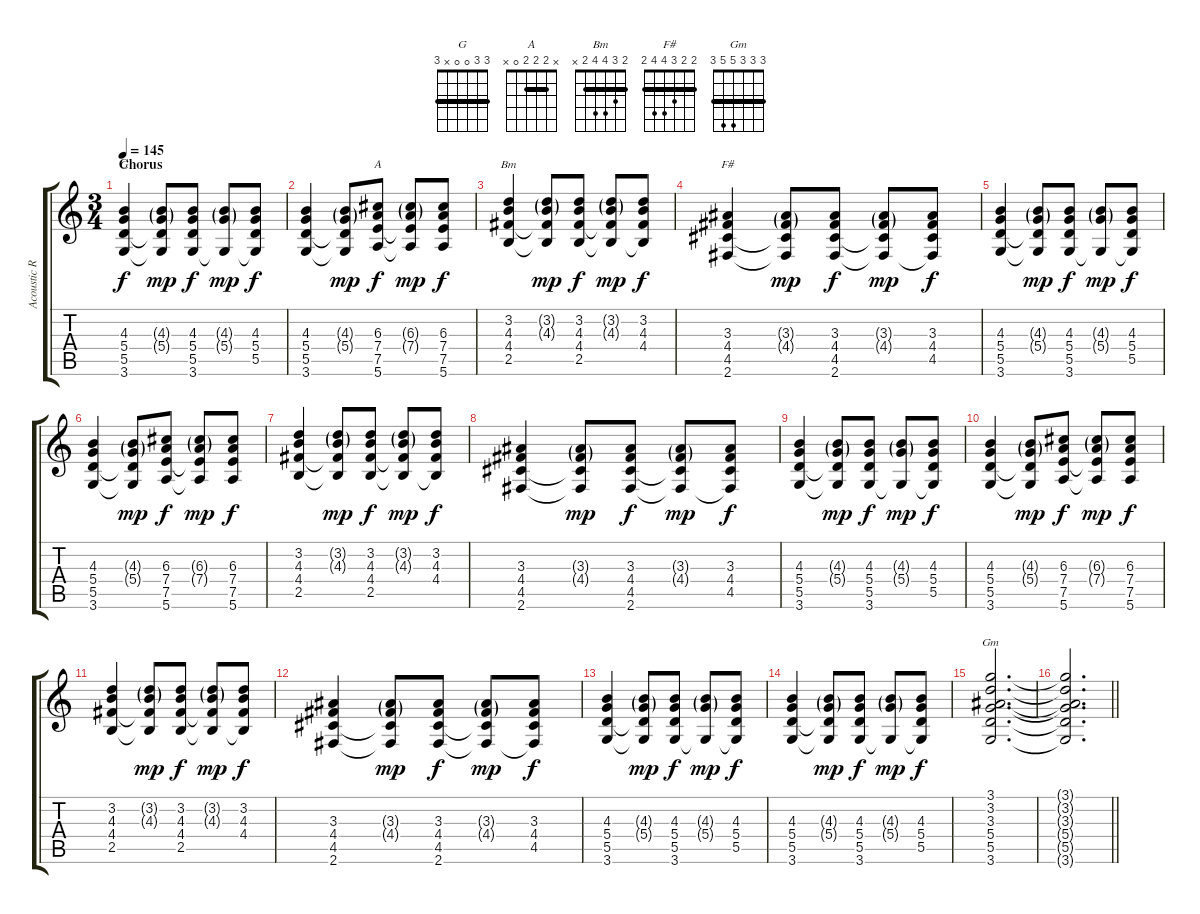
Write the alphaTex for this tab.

\track ("Acoustic R" "Acoustic R") {instrument acousticguitarsteel}
\staff {score tabs}
\tuning (E4 B3 G3 D3 A2 E2) {hide}
\chord ("G" 3 3 0 0 x 3) {barre 3}
\chord ("A" x 2 2 2 0 x) {barre 2}
\chord ("Bm" 2 3 4 4 2 x) {barre 2}
\chord ("F#" 2 2 3 4 4 2) {barre 2}
\chord ("Gm" 3 3 3 5 5 3) {barre 3}
\ts (3 4)
\section ("" "Chorus")
\tempo 145
\clef g2
\ks c
(4.3 5.4 5.5 3.6).4{ch "G" dy f} (4.3{g} 5.4{g} 5.5{t} 3.6{t}).8{dy mp} (4.3 5.4 5.5 3.6).8{dy f} (4.3{g} 5.4{g} 3.6{t}).8{dy mp} (4.3 5.4 5.5 3.6{t}).8{dy f} |
(4.3 5.4 5.5 3.6).4 (4.3{g} 5.4{g} 5.5{t} 3.6{t}).8{dy mp} (6.3 7.4 7.5 5.6).8{ch "A" dy f} (6.3{g} 7.4{g} 7.5{t} 5.6{t}).8{dy mp} (6.3 7.4 7.5 5.6).8{dy f} |
(3.2 4.3 4.4 2.5).4{ch "Bm"} (3.2{g} 4.3{g} 4.4{t} 2.5{t}).8{dy mp} (3.2 4.3 4.4 2.5).8{dy f} (3.2{g} 4.3{g} 4.4{t} 2.5{t}).8{dy mp} (3.2 4.3 4.4 2.5{t}).8{dy f} |
(3.3 4.4 4.5 2.6).4{ch "F#"} (3.3{g} 4.4{g} 4.5{t} 2.6{t}).8{dy mp} (3.3 4.4 4.5 2.6).8{dy f} (3.3{g} 4.4{g} 4.5{t} 2.6{t}).8{dy mp} (3.3 4.4 4.5 2.6{t}).8{dy f} |
(4.3 5.4 5.5 3.6).4 (4.3{g} 5.4{g} 5.5{t} 3.6{t}).8{dy mp} (4.3 5.4 5.5 3.6).8{dy f} (4.3{g} 5.4{g} 3.6{t}).8{dy mp} (4.3 5.4 5.5 3.6{t}).8{dy f} |
(4.3 5.4 5.5 3.6).4 (4.3{g} 5.4{g} 5.5{t} 3.6{t}).8{dy mp} (6.3 7.4 7.5 5.6).8{dy f} (6.3{g} 7.4{g} 7.5{t} 5.6{t}).8{dy mp} (6.3 7.4 7.5 5.6).8{dy f} |
(3.2 4.3 4.4 2.5).4 (3.2{g} 4.3{g} 4.4{t} 2.5{t}).8{dy mp} (3.2 4.3 4.4 2.5).8{dy f} (3.2{g} 4.3{g} 4.4{t} 2.5{t}).8{dy mp} (3.2 4.3 4.4 2.5{t}).8{dy f} |
(3.3 4.4 4.5 2.6).4 (3.3{g} 4.4{g} 4.5{t} 2.6{t}).8{dy mp} (3.3 4.4 4.5 2.6).8{dy f} (3.3{g} 4.4{g} 4.5{t} 2.6{t}).8{dy mp} (3.3 4.4 4.5 2.6{t}).8{dy f} |
(4.3 5.4 5.5 3.6).4 (4.3{g} 5.4{g} 5.5{t} 3.6{t}).8{dy mp} (4.3 5.4 5.5 3.6).8{dy f} (4.3{g} 5.4{g} 3.6{t}).8{dy mp} (4.3 5.4 5.5 3.6{t}).8{dy f} |
(4.3 5.4 5.5 3.6).4 (4.3{g} 5.4{g} 5.5{t} 3.6{t}).8{dy mp} (6.3 7.4 7.5 5.6).8{dy f} (6.3{g} 7.4{g} 7.5{t} 5.6{t}).8{dy mp} (6.3 7.4 7.5 5.6).8{dy f} |
(3.2 4.3 4.4 2.5).4 (3.2{g} 4.3{g} 4.4{t} 2.5{t}).8{dy mp} (3.2 4.3 4.4 2.5).8{dy f} (3.2{g} 4.3{g} 4.4{t} 2.5{t}).8{dy mp} (3.2 4.3 4.4 2.5{t}).8{dy f} |
(3.3 4.4 4.5 2.6).4 (3.3{g} 4.4{g} 4.5{t} 2.6{t}).8{dy mp} (3.3 4.4 4.5 2.6).8{dy f} (3.3{g} 4.4{g} 4.5{t} 2.6{t}).8{dy mp} (3.3 4.4 4.5 2.6{t}).8{dy f} |
(4.3 5.4 5.5 3.6).4 (4.3{g} 5.4{g} 5.5{t} 3.6{t}).8{dy mp} (4.3 5.4 5.5 3.6).8{dy f} (4.3{g} 5.4{g} 3.6{t}).8{dy mp} (4.3 5.4 5.5 3.6{t}).8{dy f} |
(4.3 5.4 5.5 3.6).4 (4.3{g} 5.4{g} 5.5{t} 3.6{t}).8{dy mp} (4.3 5.4 5.5 3.6).8{dy f} (4.3{g} 5.4{g} 3.6{t}).8{dy mp} (4.3 5.4 5.5 3.6{t}).8{dy f} |
(3.1 3.2 3.3 5.4 5.5 3.6).2{d ch "Gm"} |
\barLineRight lightlight
(3.1{t} 3.2{t} 3.3{t} 5.4{t} 5.5{t} 3.6{t}).2{d}
